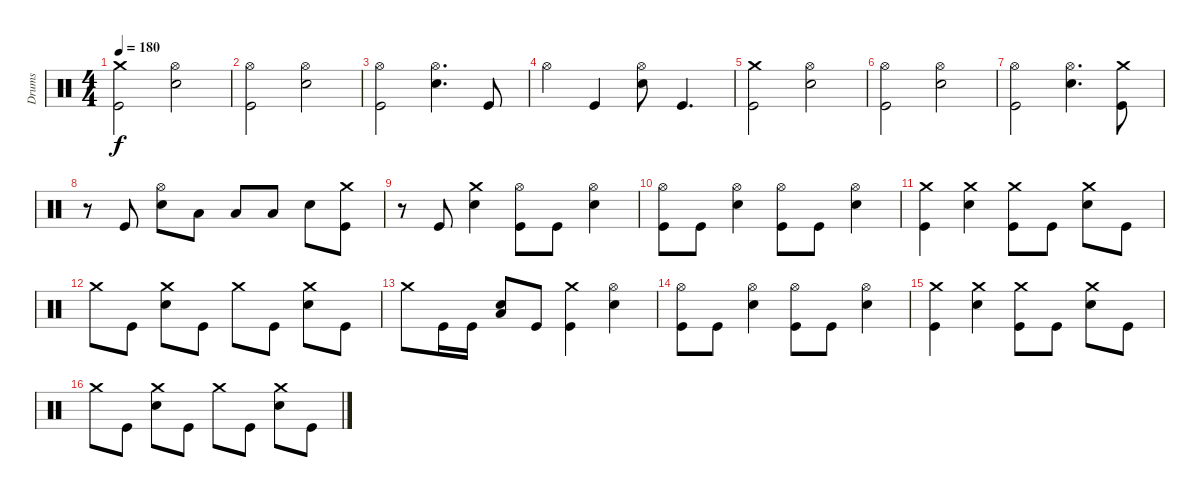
\track ("Drums" "Drums") {instrument percussion}
\staff {score}
\articulation defaults
\ts (4 4)
\tempo 180
\clef neutral
\ks c
("Crash medium (hit)" "Kick (hit)").2{dy f} ("Hi-Hat (open)" "Electric Snare (hit)").2 |
("Hi-Hat (open)" "Kick (hit)").2 ("Hi-Hat (open)" "Electric Snare (hit)").2 |
("Hi-Hat (open)" "Kick (hit)").2 ("Hi-Hat (open)" "Electric Snare (hit)").4{d} "Kick (hit)".8 |
"Hi-Hat (open)".4 "Kick (hit)".4 ("Hi-Hat (open)" "Electric Snare (hit)").8 "Kick (hit)".4{d} |
("Crash medium (hit)" "Kick (hit)").2 ("Hi-Hat (open)" "Electric Snare (hit)").2 |
("Hi-Hat (open)" "Kick (hit)").2 ("Hi-Hat (open)" "Electric Snare (hit)").2 |
("Hi-Hat (open)" "Kick (hit)").2 ("Hi-Hat (open)" "Electric Snare (hit)").4{d} ("Crash medium (hit)" "Kick (hit)").8 |
r.8 "Kick (hit)".8 ("Hi-Hat (open)" "Electric Snare (hit)").8 "Low Tom (hit)".8 "Low Tom (hit)".8 "Low Tom (hit)".8 "Electric Snare (hit)".8 ("Crash medium (hit)" "Kick (hit)").8 |
r.8 "Kick (hit)".8 ("Crash medium (hit)" "Electric Snare (hit)").4 ("Hi-Hat (open)" "Kick (hit)").8 "Kick (hit)".8 ("Hi-Hat (open)" "Electric Snare (hit)").4 |
("Hi-Hat (open)" "Kick (hit)").8 "Kick (hit)".8 ("Hi-Hat (open)" "Electric Snare (hit)").4 ("Hi-Hat (open)" "Kick (hit)").8 "Kick (hit)".8 ("Hi-Hat (open)" "Electric Snare (hit)").4 |
("Crash medium (hit)" "Kick (hit)").4 ("Crash medium (hit)" "Electric Snare (hit)").4 ("Crash medium (hit)" "Kick (hit)").8 "Kick (hit)".8 ("Crash medium (hit)" "Electric Snare (hit)").8 "Kick (hit)".8 |
"Crash medium (hit)".8 "Kick (hit)".8 ("Crash medium (hit)" "Electric Snare (hit)").8 "Kick (hit)".8 "Crash medium (hit)".8 "Kick (hit)".8 ("Crash medium (hit)" "Electric Snare (hit)").8 "Kick (hit)".8 |
"Crash medium (hit)".8 "Kick (hit)".16 "Kick (hit)".16 ("Low Floor Tom (hit)" "Electric Snare (hit)").8 "Kick (hit)".8 ("Crash medium (hit)" "Kick (hit)").4 ("Hi-Hat (open)" "Electric Snare (hit)").4 |
("Hi-Hat (open)" "Kick (hit)").8 "Kick (hit)".8 ("Hi-Hat (open)" "Electric Snare (hit)").4 ("Hi-Hat (open)" "Kick (hit)").8 "Kick (hit)".8 ("Hi-Hat (open)" "Electric Snare (hit)").4 |
("Crash medium (hit)" "Kick (hit)").4 ("Crash medium (hit)" "Electric Snare (hit)").4 ("Crash medium (hit)" "Kick (hit)").8 "Kick (hit)".8 ("Crash medium (hit)" "Electric Snare (hit)").8 "Kick (hit)".8 |
"Crash medium (hit)".8 "Kick (hit)".8 ("Crash medium (hit)" "Electric Snare (hit)").8 "Kick (hit)".8 "Crash medium (hit)".8 "Kick (hit)".8 ("Crash medium (hit)" "Electric Snare (hit)").8 "Kick (hit)".8
